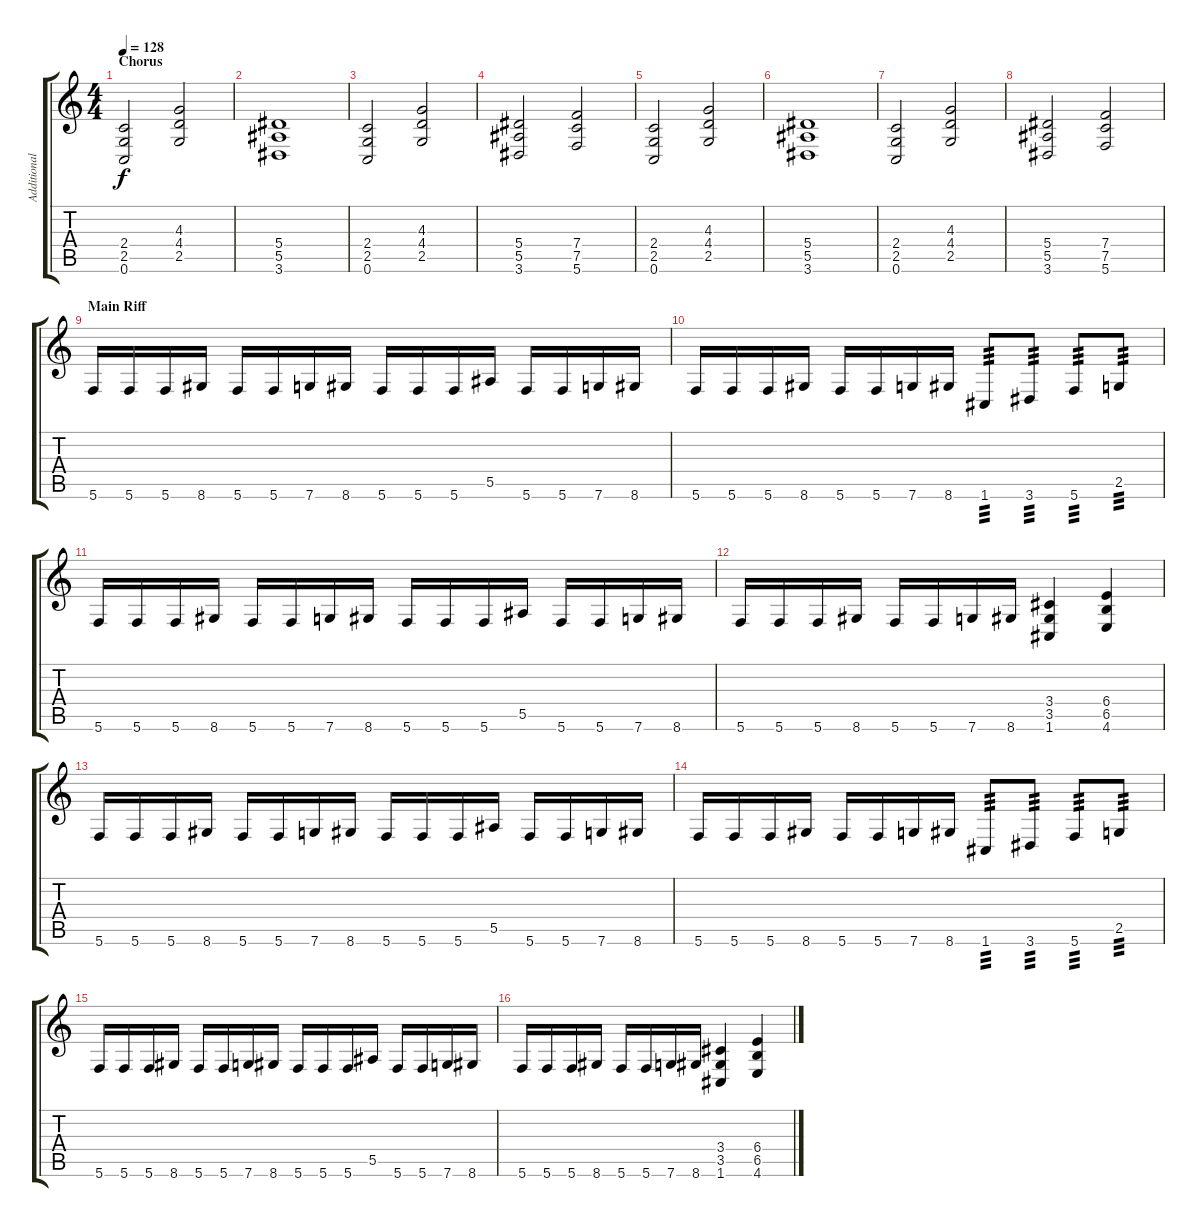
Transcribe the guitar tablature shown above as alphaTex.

\track ("Additional/Rhythm Guitar" "Additional") {instrument distortionguitar}
\staff {score tabs}
\tuning (C4 G3 Eb3 Bb2 F2 C2) {hide}
\ts (4 4)
\section ("" "Chorus")
\tempo 128
\clef g2
\ks c
(2.4 2.5 0.6).2{dy f} (4.3 4.4 2.5).2 |
(5.4 5.5 3.6).1 |
(2.4 2.5 0.6).2 (4.3 4.4 2.5).2 |
(5.4 5.5 3.6).2 (7.4 7.5 5.6).2 |
(2.4 2.5 0.6).2 (4.3 4.4 2.5).2 |
(5.4 5.5 3.6).1 |
(2.4 2.5 0.6).2 (4.3 4.4 2.5).2 |
(5.4 5.5 3.6).2 (7.4 7.5 5.6).2 |
\section ("" "Main Riff")
5.6.16 5.6.16 5.6.16 8.6.16 5.6.16 5.6.16 7.6.16 8.6.16 5.6.16 5.6.16 5.6.16 5.5.16 5.6.16 5.6.16 7.6.16 8.6.16 |
5.6.16 5.6.16 5.6.16 8.6.16 5.6.16 5.6.16 7.6.16 8.6.16 1.6.8{tp 3} 3.6.8{tp 3} 5.6.8{tp 3} 2.5.8{tp 3} |
5.6.16 5.6.16 5.6.16 8.6.16 5.6.16 5.6.16 7.6.16 8.6.16 5.6.16 5.6.16 5.6.16 5.5.16 5.6.16 5.6.16 7.6.16 8.6.16 |
5.6.16 5.6.16 5.6.16 8.6.16 5.6.16 5.6.16 7.6.16 8.6.16 (3.4 3.5 1.6).4 (6.4 6.5 4.6).4 |
5.6.16 5.6.16 5.6.16 8.6.16 5.6.16 5.6.16 7.6.16 8.6.16 5.6.16 5.6.16 5.6.16 5.5.16 5.6.16 5.6.16 7.6.16 8.6.16 |
5.6.16 5.6.16 5.6.16 8.6.16 5.6.16 5.6.16 7.6.16 8.6.16 1.6.8{tp 3} 3.6.8{tp 3} 5.6.8{tp 3} 2.5.8{tp 3} |
5.6.16 5.6.16 5.6.16 8.6.16 5.6.16 5.6.16 7.6.16 8.6.16 5.6.16 5.6.16 5.6.16 5.5.16 5.6.16 5.6.16 7.6.16 8.6.16 |
5.6.16 5.6.16 5.6.16 8.6.16 5.6.16 5.6.16 7.6.16 8.6.16 (3.4 3.5 1.6).4 (6.4 6.5 4.6).4
